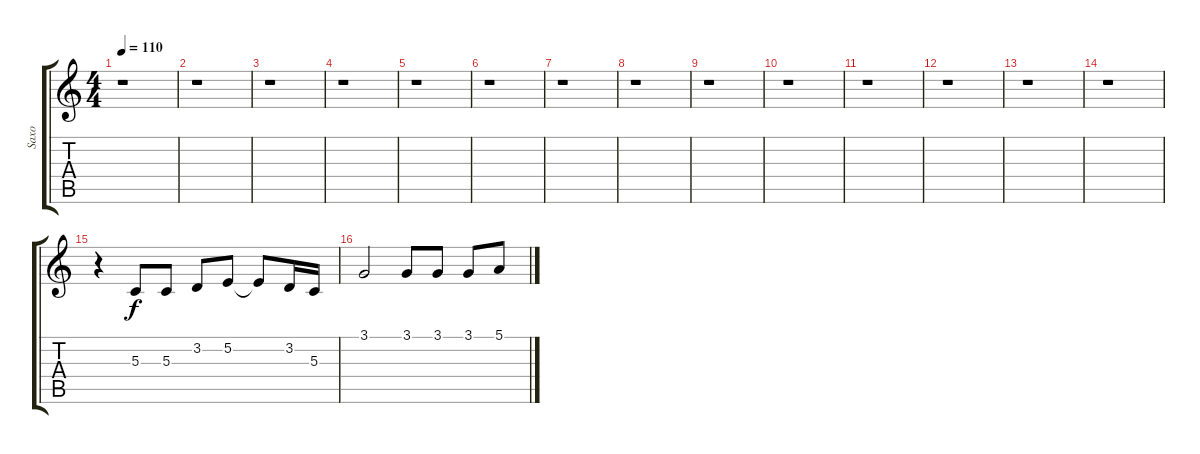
\track ("Saxo" "Saxo") {instrument altosax}
\staff {score tabs}
\tuning (E4 B3 G3 D3 A2 E2) {hide}
\ts (4 4)
\tempo 110
\clef g2
\ks c
r.1{dy f} |
r.1 |
r.1 |
r.1 |
r.1 |
r.1 |
r.1 |
r.1 |
r.1 |
r.1 |
r.1 |
r.1 |
r.1 |
r.1 |
r.4 5.3.8 5.3.8 3.2.8 5.2.8 5.2{t}.8 3.2.16 5.3.16 |
3.1.2 3.1.8 3.1.8 3.1.8 5.1.8
